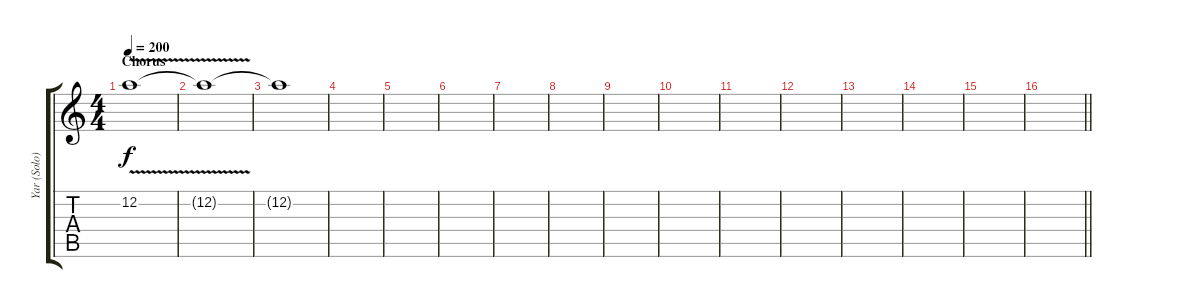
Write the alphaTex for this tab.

\track ("Yar (Solo)" "Yar (Solo)") {instrument distortionguitar}
\staff {score tabs}
\tuning (D4 A3 F3 C3 G2 C2) {hide}
\ts (4 4)
\section ("" "Chorus")
\tempo 200
\clef g2
\ks c
12.2{v}.1{dy f volume 0} |
12.2{t}.1 |
12.2{t}.1 |
|
|
|
|
|
|
|
|
|
|
|
|
\barLineRight lightlight
